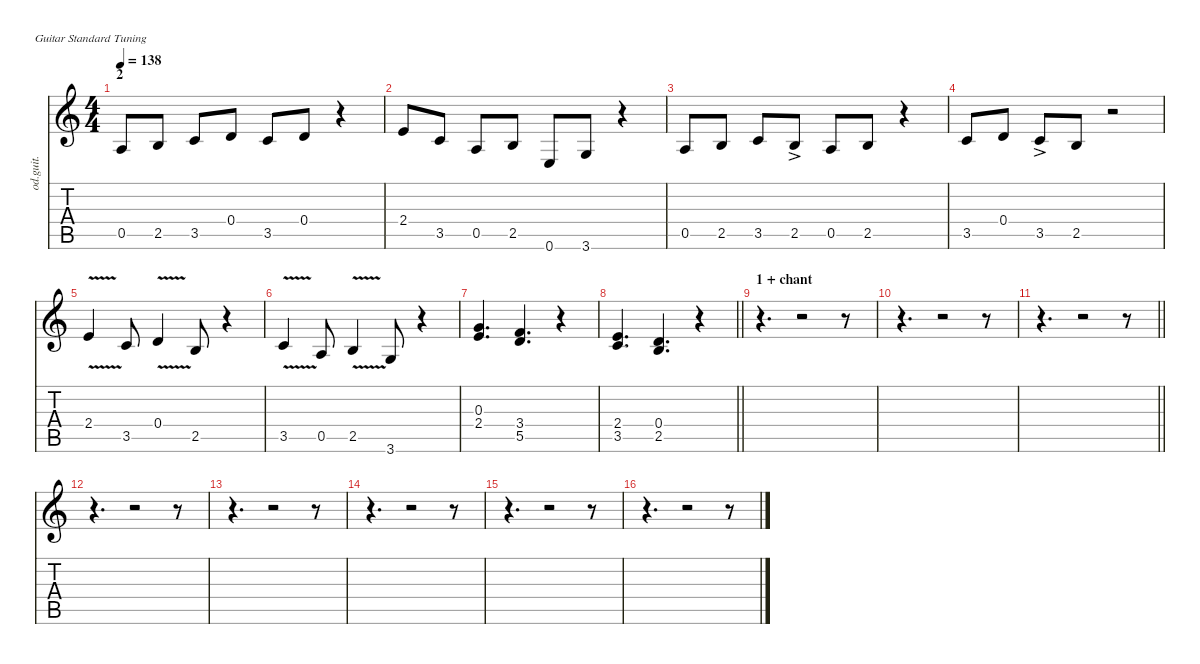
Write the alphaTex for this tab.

\defaultSystemsLayout 4
\hideDynamics
\bracketExtendMode nobrackets
\track ("Hichem" "od.guit.") {mute instrument overdrivenguitar}
\staff {score tabs}
\tuning (E4 B3 G3 D3 A2 E2)
\ts (4 4)
\section ("" "2")
\tempo 138
\clef g2
\ks aminor
0.5.8{dy f beam Up} 2.5.8{beam Up} 3.5.8{beam Up} 0.4.8{beam Up} 3.5.8{beam Up} 0.4.8{beam Up} r.4{beam Up} |
2.4.8{beam Up} 3.5.8{beam Up} 0.5.8{beam Up} 2.5.8{beam Up} 0.6.8{beam Up} 3.6.8{beam Up} r.4{beam Up} |
0.5.8{beam Up} 2.5.8{beam Up} 3.5.8{beam Up} 2.5{ac}.8{dy ff beam Up} 0.5.8{dy f beam Up} 2.5.8{beam Up} r.4{beam Up} |
3.5.8{beam Up} 0.4.8{beam Up} 3.5{ac}.8{beam Up} 2.5.8{beam Up} r.2{beam Up} |
2.4{v}.4{dy fff beam Up} 3.5.8{beam Up} 0.4{v}.4{beam Up} 2.5.8{beam Up} r.4{beam Up} |
3.5{v}.4{beam Up} 0.5.8{beam Up} 2.5{v}.4{beam Up} 3.6.8{beam Up} r.4{beam Up} |
(0.3 2.4).4{d beam Up} (3.4 5.5).4{d beam Up} r.4{beam Up} |
\barLineRight lightlight
(2.4 3.5).4{d beam Up} (0.4 2.5).4{d beam Up} r.4{beam Up} |
\section ("" "1 + chant")
r.4{d beam Down} r.2{beam Down} r.8{beam Down} |
r.4{d beam Down} r.2{beam Down} r.8{beam Down} |
\barLineRight lightlight
r.4{d beam Down} r.2{beam Down} r.8{beam Down} |
r.4{d beam Down} r.2{beam Down} r.8{beam Down} |
r.4{d beam Down} r.2{beam Down} r.8{beam Down} |
r.4{d beam Down} r.2{beam Down} r.8{beam Down} |
r.4{d beam Down} r.2{beam Down} r.8{beam Down} |
r.4{d beam Down} r.2{beam Down} r.8{beam Down}
